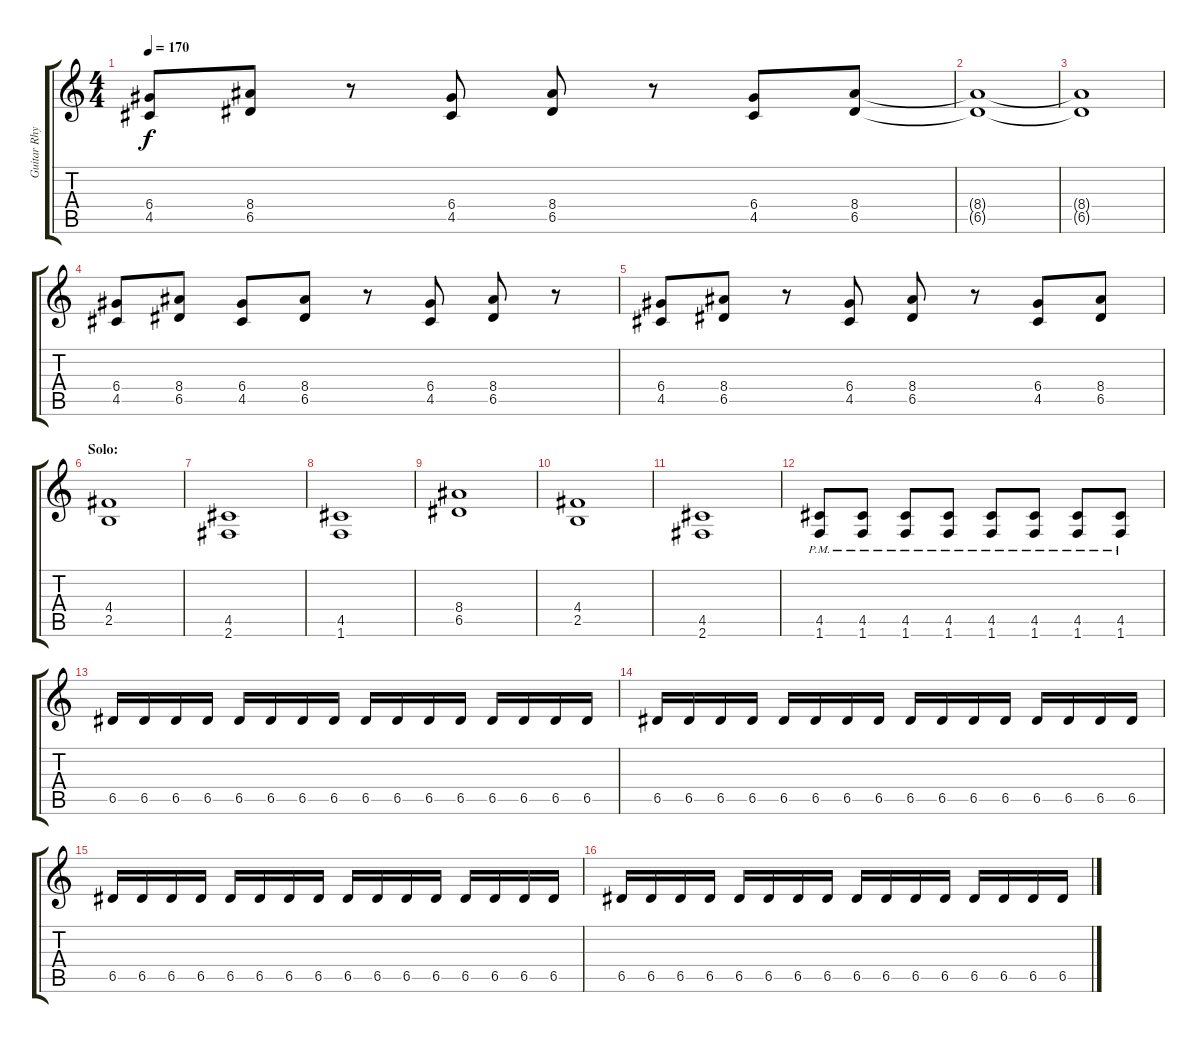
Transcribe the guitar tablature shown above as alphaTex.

\track ("Guitar Rhythm" "Guitar Rhy") {instrument distortionguitar}
\staff {score tabs}
\tuning (E4 B3 G3 D3 A2 E2) {hide}
\ts (4 4)
\tempo 170
\clef g2
\ks c
(6.4 4.5).8{dy f} (8.4 6.5).8 r.8 (6.4 4.5).8 (8.4 6.5).8 r.8 (6.4 4.5).8 (8.4 6.5).8 |
(8.4{t} 6.5{t}).1 |
(8.4{t} 6.5{t}).1 |
(6.4 4.5).8 (8.4 6.5).8 (6.4 4.5).8 (8.4 6.5).8 r.8 (6.4 4.5).8 (8.4 6.5).8 r.8 |
(6.4 4.5).8 (8.4 6.5).8 r.8 (6.4 4.5).8 (8.4 6.5).8 r.8 (6.4 4.5).8 (8.4 6.5).8 |
\section ("" "Solo:")
(4.4 2.5).1 |
(4.5 2.6).1 |
(4.5 1.6).1 |
(8.4 6.5).1 |
(4.4 2.5).1 |
(4.5 2.6).1 |
(4.5{pm} 1.6{pm}).8 (4.5{pm} 1.6{pm}).8 (4.5{pm} 1.6{pm}).8 (4.5{pm} 1.6{pm}).8 (4.5{pm} 1.6{pm}).8 (4.5{pm} 1.6{pm}).8 (4.5{pm} 1.6{pm}).8 (4.5{pm} 1.6{pm}).8 |
6.5.16 6.5.16 6.5.16 6.5.16 6.5.16 6.5.16 6.5.16 6.5.16 6.5.16 6.5.16 6.5.16 6.5.16 6.5.16 6.5.16 6.5.16 6.5.16 |
6.5.16 6.5.16 6.5.16 6.5.16 6.5.16 6.5.16 6.5.16 6.5.16 6.5.16 6.5.16 6.5.16 6.5.16 6.5.16 6.5.16 6.5.16 6.5.16 |
6.5.16 6.5.16 6.5.16 6.5.16 6.5.16 6.5.16 6.5.16 6.5.16 6.5.16 6.5.16 6.5.16 6.5.16 6.5.16 6.5.16 6.5.16 6.5.16 |
6.5.16 6.5.16 6.5.16 6.5.16 6.5.16 6.5.16 6.5.16 6.5.16 6.5.16 6.5.16 6.5.16 6.5.16 6.5.16 6.5.16 6.5.16 6.5.16
